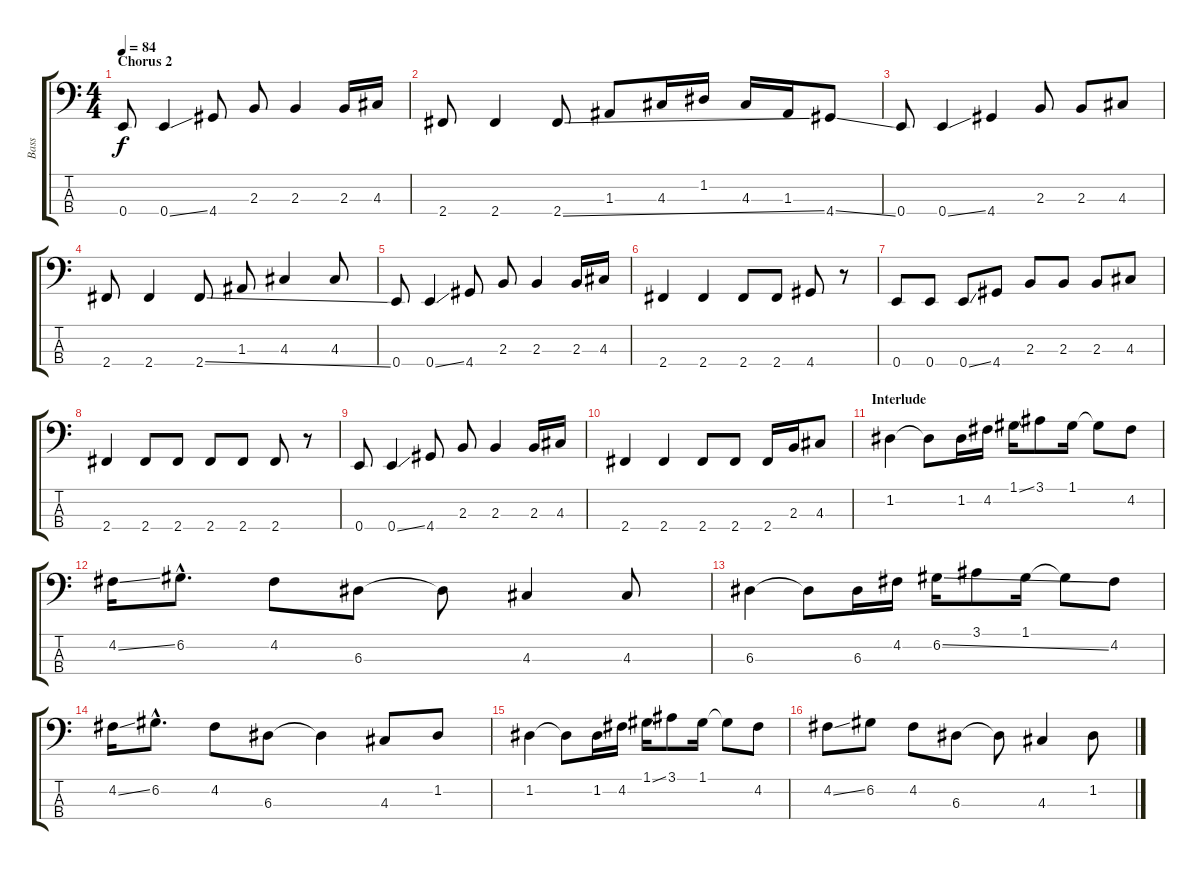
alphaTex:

\track ("Bass" "Bass") {instrument electricbasspick}
\staff {score tabs}
\tuning (G2 D2 A1 E1) {hide}
\ts (4 4)
\section ("" "Chorus 2")
\tempo 84
\clef f4
\ks c
0.4.8{dy f} 0.4{ss}.4 4.4.8 2.3.8 2.3.4 2.3.16 4.3.16 |
2.4.8 2.4.4 2.4{ss}.8 1.3.8 4.3.16 1.2.16 4.3.16 1.3.16 4.4{ss}.8 |
0.4.8 0.4{ss}.4 4.4.4 2.3.8 2.3.8 4.3.8 |
2.4.8 2.4.4 2.4{ss}.8 1.3.8 4.3.4 4.3.8 |
0.4.8 0.4{ss}.4 4.4.8 2.3.8 2.3.4 2.3.16 4.3.16 |
2.4.4 2.4.4 2.4.8 2.4.8 4.4.8 r.8 |
0.4.8 0.4.8 0.4{ss}.8 4.4.8 2.3.8 2.3.8 2.3.8 4.3.8 |
2.4.4 2.4.8 2.4.8 2.4.8 2.4.8 2.4.8 r.8 |
0.4.8 0.4{ss}.4 4.4.8 2.3.8 2.3.4 2.3.16 4.3.16 |
2.4.4 2.4.4 2.4.8 2.4.8 2.4.16 2.3.16 4.3.8 |
\section ("" "Interlude")
1.2.4 1.2{t}.8 1.2.16 4.2.16 1.1{ss}.16 3.1.8 1.1.16 1.1{t}.8 4.2.8 |
4.2{ss}.16 6.2{hac}.8{d} 4.2.8 6.3.8 6.3{t}.8 4.3.4 4.3.8 |
6.3.4 6.3{t}.8 6.3.16 4.2.16 6.2{ss}.16 3.1.8 1.1.16 1.1{t}.8 4.2.8 |
4.2{ss}.16 6.2{hac}.8{d} 4.2.8 6.3.8 6.3{t}.4 4.3.8 1.2.8 |
1.2.4 1.2{t}.8 1.2.16 4.2.16 1.1{ss}.16 3.1.8 1.1.16 1.1{t}.8 4.2.8 |
4.2{ss}.8 6.2.8 4.2.8 6.3.8 6.3{t}.8 4.3.4 1.2.8
